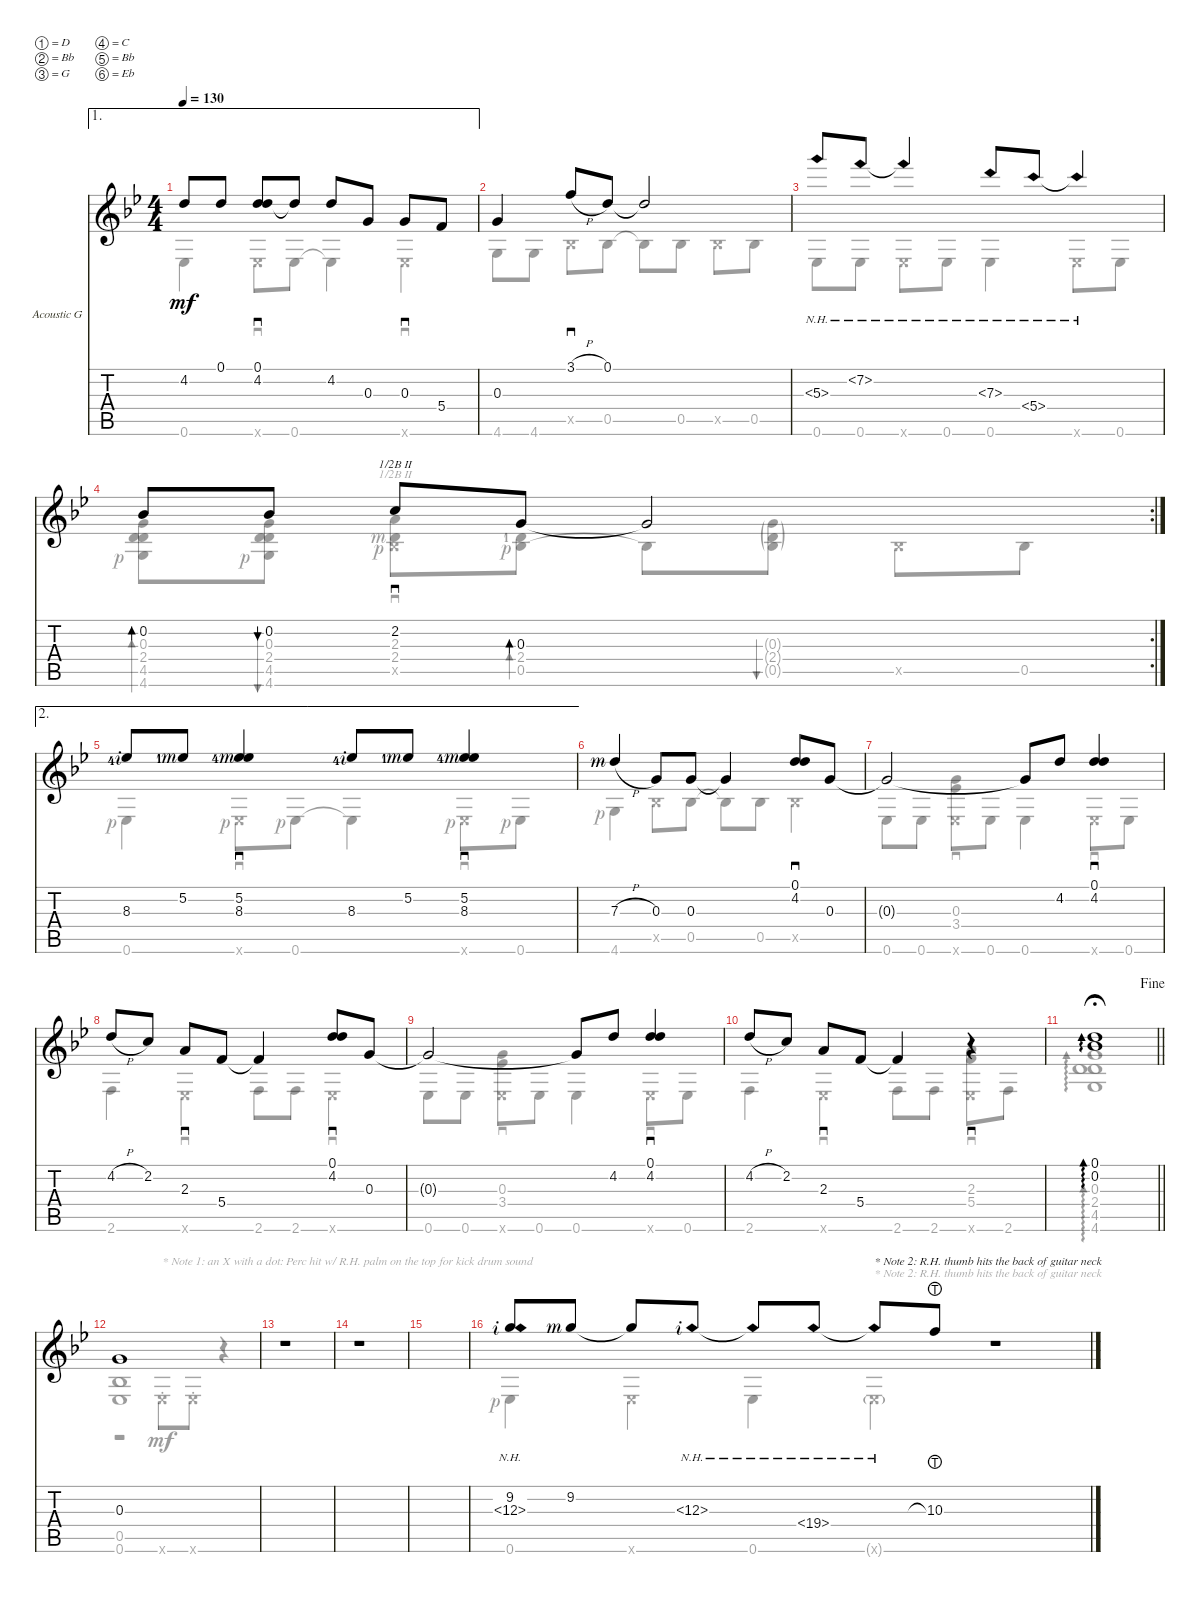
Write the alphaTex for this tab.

\defaultSystemsLayout 4
\bracketExtendMode nobrackets
\firstSystemTrackNameOrientation horizontal
\otherSystemsTrackNameOrientation horizontal
\track ("Acoustic Guitar" "Acoustic G") {instrument acousticguitarsteel}
\staff {score tabs}
\tuning (D4 Bb3 G3 C3 Bb2 Eb2)
\voice
\ae 1
\ts (4 4)
\tempo 130
\clef g2
\ks gminor
4.2.8{dy mf} 0.1.8 (4.2 0.1).8{sd} 4.2{t}.8 4.2.8 0.3.8 0.3.8{sd} 5.4.8 |
\scale
0.319566 0.3.4 3.1{h}.8{sd} 0.1.8 0.1{t}.2 |
\scale
0.315103 5.3{nh}.8 7.2{nh}.8 7.2{nh t}.4 7.3{nh}.8 5.4{nh}.8 5.4{nh t}.4 |
\rc 2
\scale
0.366474 0.2.8{bd 0} 0.2.8{bu 0} 2.2.8{sd barre (2 half)} 0.3.8{bd 0} 0.3{t}.2 |
\ae 2
8.3{lf 5 rf 2}.8 5.2{lf 2 rf 3}.8 (5.2 8.3{lf 5 rf 3}).4{sd} 8.3{lf 5 rf 2}.8 5.2{lf 2 rf 3}.8 (5.2 8.3{lf 5 rf 3}).4{sd} |
7.3{h rf 3}.4 0.3.8 0.3.8 0.3{t}.4 (0.1 4.2).8{sd} 0.3.8 |
0.3{t}.2 0.3{t}.8 4.2.8 (4.2 0.1).4{sd} |
4.2{h}.8 2.2.8 2.3.8{sd} 5.4.8 5.4{t}.4 (0.1 4.2).8{sd} 0.3.8 |
0.3{t}.2 0.3{t}.8 4.2.8 (4.2 0.1).4{sd} |
4.2{h}.8 2.2.8 2.3.8{sd} 5.4.8 5.4{t}.4 r.4{sd} |
\jump fine
\scale
0.130382
\barLineRight lightlight
(0.2 0.1).1{ad 0 fermata (medium 0.5)} |
\scale
0.602181 0.3.1 |
\scale
0.228121 r.1 |
\scale
0.0409412 r.1 |
|
(9.2 12.3{nh rf 2}).8 9.2{rf 3}.8 9.2{t}.8 12.3{nh rf 2}.8 12.3{nh t}.8 19.4{nh}.8 19.4{nh t}.8{txt "* Note 2: R.H. thumb hits the back of guitar neck"} 10.3{lht}.8 r.1
\voice
\clef g2
\ottava regular
\simile none
\ks gminor
0.6.4{dy mf} 0.6{x}.8{sd} 0.6.8 0.6{t}.4 0.6{x}.4{sd} |
\scale
0.319566 4.6.8 4.6.8 0.5{x}.8{sd} 0.5.8 0.5{t}.8 0.5.8 0.5{x}.8 0.5.8 |
\scale
0.315103 0.6.8 0.6.8 0.6{x}.8 0.6.8 0.6.4 0.6{x}.8 0.6.8 |
\scale
0.366474 (4.6{rf 1} 4.5 2.4 0.3).8{bd 30} (4.6{rf 1} 4.5 2.4 0.3).8{bu 30} (0.5{x rf 1} 2.3 2.4{rf 3}).8{sd barre (2 half)} (0.5{rf 1} 2.4{lf 2}).8{bd 30} 0.5{t}.8 (0.5{g} 2.4{g} 0.3{g}).8{bu 30} 0.5{x}.8 0.5.8 |
0.6{rf 1}.4 0.6{x rf 1}.8{sd} 0.6{rf 1}.8 0.6{t}.4 0.6{x rf 1}.8{sd} 0.6{rf 1}.8 |
4.6{rf 1}.4 0.5{x}.8 0.5.8 0.5{t}.8 0.5.8 0.5{x}.4{sd} |
0.6.8 0.6.8 (0.6{x} 3.4 0.3).8{sd} 0.6.8 0.6.4 0.6{x}.8{sd} 0.6.8 |
2.6.4 0.6{x}.4{sd} 2.6.8 2.6.8 0.6{x}.4{sd} |
0.6.8 0.6.8 (0.6{x} 3.4 0.3).8{sd} 0.6.8 0.6.4 0.6{x}.8{sd} 0.6.8 |
2.6.4 0.6{x}.4{sd} 2.6.8 2.6.8 (0.6{x} 5.4 2.3).8{sd} 2.6.8 |
\scale
0.130382
\barLineRight lightlight
(4.6 4.5 2.4 0.3).1{ad 0 fermata (medium 0.5)} |
\scale
0.602181 (0.6 0.5).1 |
\scale
0.228121 |
\scale
0.0409412 |
|
0.6{rf 1}.4 0.6{x}.4 0.6.4 0.6{g x}.4{txt "* Note 2: R.H. thumb hits the back of guitar neck"}
\voice
\clef g2
\ottava regular
\simile none
\ks gminor
|
\scale
0.319566 |
\scale
0.315103 |
\scale
0.366474 |
|
|
|
|
|
|
\scale
0.130382
\barLineRight lightlight
|
\scale
0.602181 r.2 0.6{st x}.8{txt "* Note 1: an X with a dot: Perc hit w/ R.H. palm on the top for kick drum sound"} 0.6{st x}.8 r.4 |
\scale
0.228121 |
\scale
0.0409412 |
|
